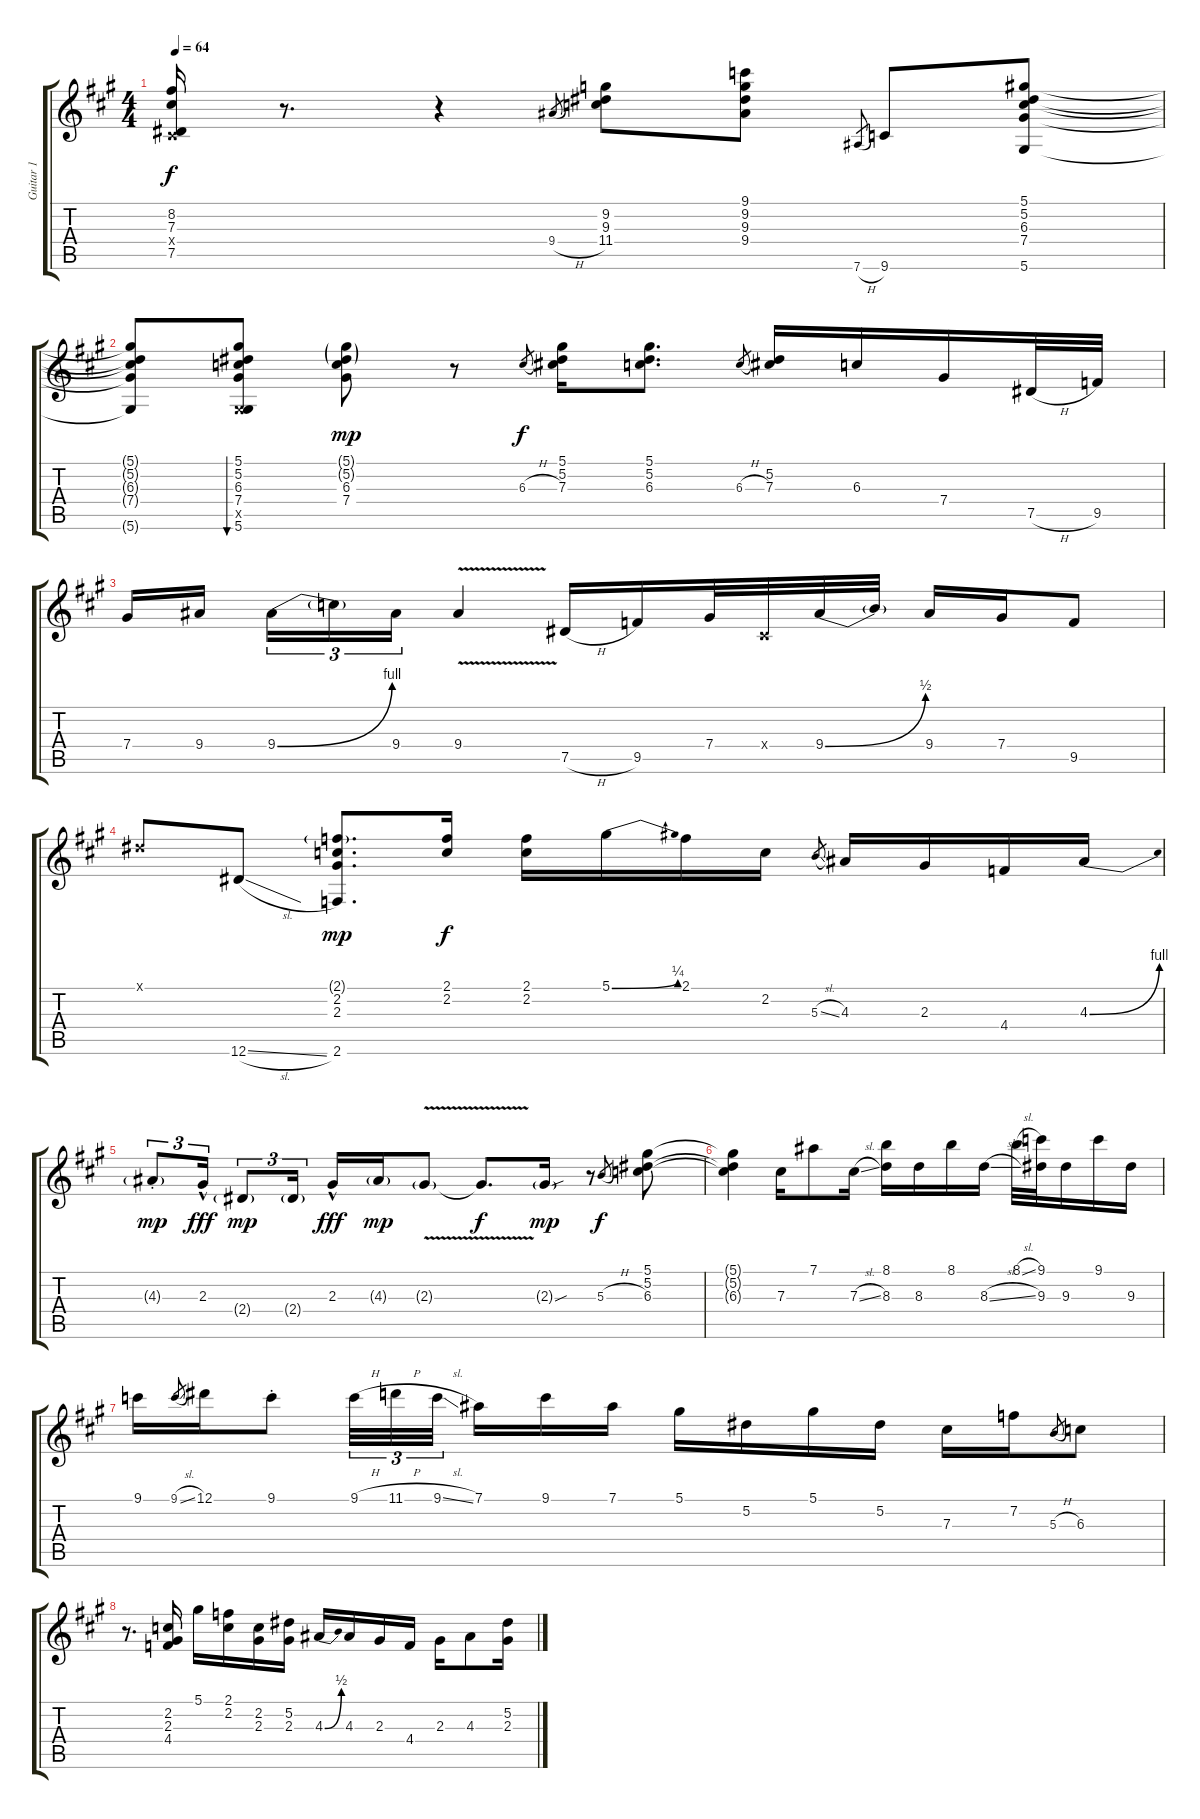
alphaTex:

\track ("Guitar 1" "Guitar 1") {instrument acousticguitarsteel}
\staff {score tabs}
\tuning (Eb4 Bb3 Gb3 Db3 Ab2 Eb2) {hide}
\ts (4 4)
\tempo 64
\clef g2
\ks a
(8.2 7.3 0.4{x} 7.5).16{dy f} r.8{d} r.4 9.4{h}.8{gr} (9.2 9.3 11.4).8 (9.1 9.2 9.3 9.4).8 7.6{h}.8{gr} 9.6.8 (5.1 5.2 6.3 7.4 5.6).8 |
(5.1{t} 5.2{t} 6.3{t} 7.4{t} 5.6{t}).8 (5.1 5.2 6.3 7.4 0.5{x} 5.6).8{bu 60} (5.1{g} 5.2{g} 6.3 7.4).8{dy mp} r.8 6.3{h}.8{gr dy f} (5.1 5.2 7.3).16 (5.1 5.2 6.3).8{d} 6.3{h}.8{gr} (5.2 7.3).16 6.3.16 7.4.16 7.5{h}.32 9.5.32 |
7.4.16 9.4.16{beam splitsecondary} 9.4{be (bend 0 0 60 4)}.16{tu (3 2)} 9.4{t}.16{tu (3 2)} 9.4.16{tu (3 2)} 9.4{v}.4 7.5{h}.16 9.5.16 7.4.32 0.4{x}.32 9.4{be (bend 0 0 60 2)}.32 9.4{t}.32 9.4.16 7.4.16 9.5.8 |
0.1{x}.8 12.6{sl}.8 (2.1{g} 2.2 2.3 2.6).8{d dy mp} (2.1 2.2).16{dy f} (2.1 2.2).16 5.1{be (bend 0 0 60 1)}.16 2.1.16 2.2.16 5.3{sl}.8{gr} 4.3.16 2.3.16 4.4.16 4.3{be (bend 0 0 60 4)}.16 |
4.3{g st}.8{tu (3 2) dy mp} 2.3{hac}.16{tu (3 2) dy fff} 2.4{g}.8{tu (3 2) dy mp} 2.4{g}.16{tu (3 2)} 2.3{hac}.16{dy fff} 4.3{g}.16{dy mp} 2.3{v g}.8 2.3{t}.8{d dy f} 2.3{sou g}.16{dy mp} r.8 5.3{h}.8{gr dy f} (5.1 5.2 6.3).8 |
(5.1{t} 5.2{t} 6.3{t}).4 7.3.16 7.1.8 7.3{sl}.16 (8.1 8.3).16 8.3.16 8.1.16 8.3{sl}.16 8.1{sl}.32 (9.1 9.3).32 9.3.16 9.1.16 9.3.16 |
9.1.16 9.1{sl}.8{gr} 12.1.16 9.1{st}.8 9.1{h}.32{tu (3 2)} 11.1{h}.32{tu (3 2)} 9.1{sl}.32{tu (3 2) beam splitsecondary} 7.1.16 9.1.16 7.1.16 5.1.16 5.2.16 5.1.16 5.2.16 7.3.16 7.2.16 5.3{h}.8{gr} 6.3.8 |
r.8{d} (2.2 2.3 4.4).16 5.1.16 (2.1 2.2).16 (2.2 2.3).16 (5.2 2.3).16 4.3{be (bend 0 0 60 2)}.16 4.3.16 2.3.16 4.4.16 2.3.16 4.3.8 (5.2 2.3).16
